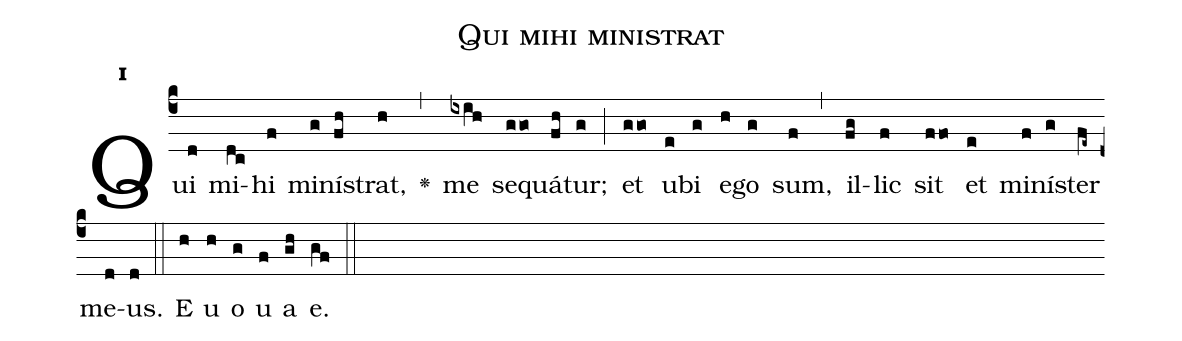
name:Qui mihi ministrat;
office-part:Antiphona;
mode:1;
%%
initial-style: 1;
name: Qui mihi ministrat
book: Antiphonae & Responsoria/Tomus II, p. 91;
occasion: Hebdomada V Quadragesimae Dominica;
office-part: Sexta Ant 1;
user-notes: ;
commentary: ;
annotation: 1f;
centering-scheme: english;
fontsize: 12;
font: OFLSortsMillGoudy;
height: 11;
width: 4.5;
%%
(c4)Qui(d) mi(dc)hi(f) mi(g)ní(fh)strat,(h) <v>\greheightstar</v>(,) me(ixih) se(ggo)quá(fh)tur;(g) (;) et(ggo) u(e)bi(g) e(h)go(g) sum,(f) (,) il(fg)lic(f) sit(ffo) et(e) mi(f)ní(g)ster(fe~) me(d)us.(d) (::)
E(h) u(h) o(g) u(f) a(gh) e.(gf) (::)
